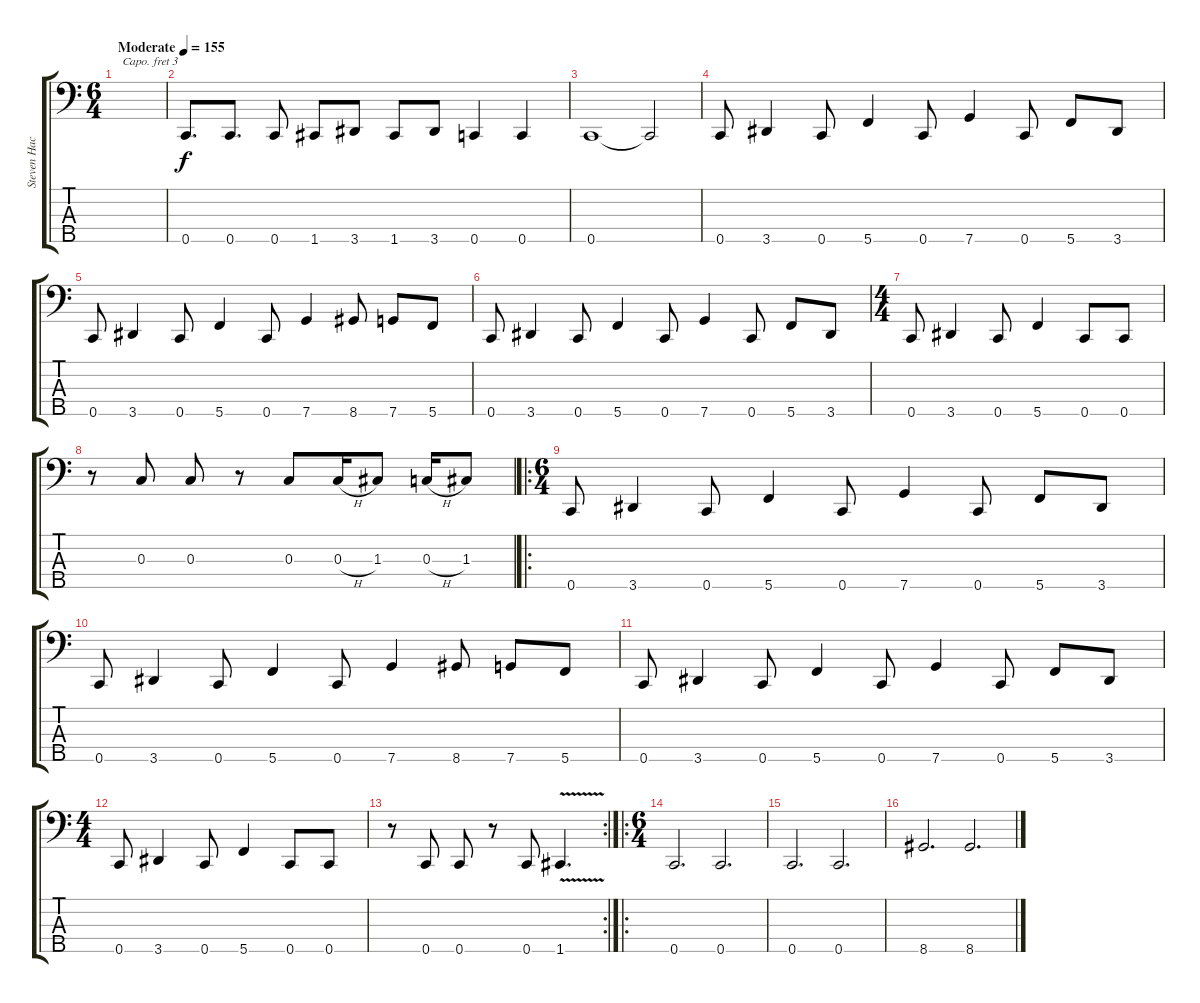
\track ("Steven Hackney Bass" "Steven Hac") {instrument slapbass1 bank 255}
\staff {score tabs}
\capo 3
\tuning (G2 D2 A1 E1 A0) {hide}
\ts (6 4)
\tempo (155 "Moderate")
\clef f4
\ks c
|
0.5.8{d} 0.5.8{d} 0.5.8 1.5.8 3.5.8 1.5.8 3.5.8 0.5.4 0.5.4 |
0.5.1 0.5{t}.2 |
0.5.8 3.5.4 0.5.8 5.5.4 0.5.8 7.5.4 0.5.8 5.5.8 3.5.8 |
0.5.8 3.5.4 0.5.8 5.5.4 0.5.8 7.5.4 8.5.8 7.5.8 5.5.8 |
0.5.8 3.5.4 0.5.8 5.5.4 0.5.8 7.5.4 0.5.8 5.5.8 3.5.8 |
\ts (4 4)
0.5.8 3.5.4 0.5.8 5.5.4 0.5.8 0.5.8 |
r.8 0.3.8 0.3.8 r.8 0.3.8 0.3{h}.16 1.3.8 0.3{h}.16 1.3.8 |
\ro
\ts (6 4)
0.5.8 3.5.4 0.5.8 5.5.4 0.5.8 7.5.4 0.5.8 5.5.8 3.5.8 |
0.5.8 3.5.4 0.5.8 5.5.4 0.5.8 7.5.4 8.5.8 7.5.8 5.5.8 |
0.5.8 3.5.4 0.5.8 5.5.4 0.5.8 7.5.4 0.5.8 5.5.8 3.5.8 |
\ts (4 4)
0.5.8 3.5.4 0.5.8 5.5.4 0.5.8 0.5.8 |
\rc 2
r.8 0.5.8 0.5.8 r.8 0.5.8 1.5{v}.4{d} |
\ro
\ts (6 4)
0.5.2{d} 0.5.2{d} |
0.5.2{d} 0.5.2{d} |
8.5.2{d} 8.5.2{d}
